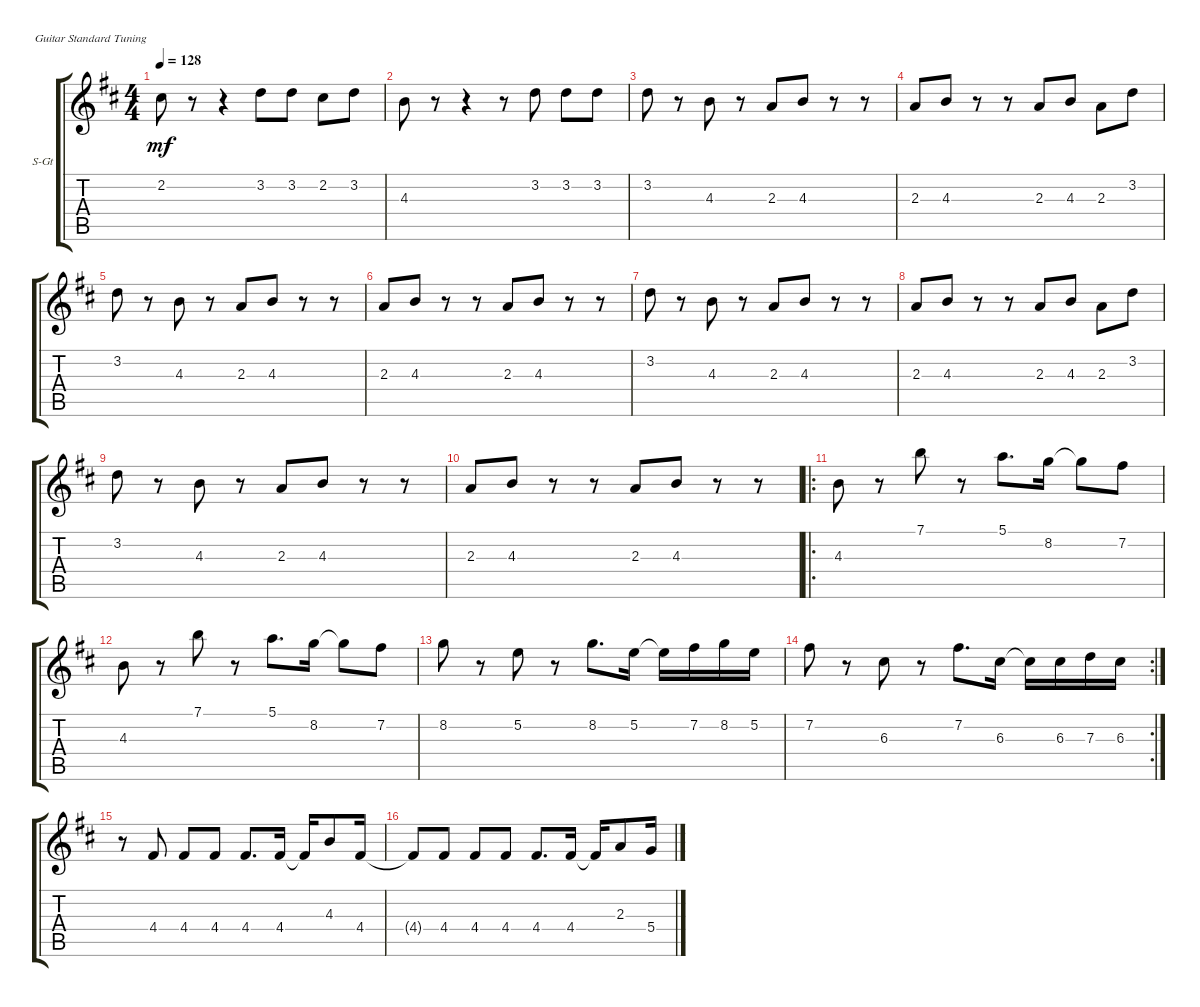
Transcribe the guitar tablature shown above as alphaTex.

\defaultSystemsLayout 4
\bracketExtendMode groupsimilarinstruments
\firstSystemTrackNameOrientation horizontal
\otherSystemsTrackNameOrientation horizontal
\track ("Steel Guitar" "S-Gt") {instrument acousticguitarsteel}
\staff {score tabs}
\tuning (E4 B3 G3 D3 A2 E2)
\ts (4 4)
\tempo 128
\clef g2
\ks bminor
2.2.8{dy mf} r.8 r.4 3.2.8 3.2.8 2.2.8 3.2.8 |
4.3.8 r.8 r.4 r.8 3.2.8 3.2.8 3.2.8 |
3.2.8 r.8 4.3.8 r.8 2.3.8 4.3.8 r.8 r.8 |
2.3.8 4.3.8 r.8 r.8 2.3.8 4.3.8 2.3.8 3.2.8 |
3.2.8 r.8 4.3.8 r.8 2.3.8 4.3.8 r.8 r.8 |
2.3.8 4.3.8 r.8 r.8 2.3.8 4.3.8 r.8 r.8 |
3.2.8 r.8 4.3.8 r.8 2.3.8 4.3.8 r.8 r.8 |
2.3.8 4.3.8 r.8 r.8 2.3.8 4.3.8 2.3.8 3.2.8 |
3.2.8 r.8 4.3.8 r.8 2.3.8 4.3.8 r.8 r.8 |
2.3.8 4.3.8 r.8 r.8 2.3.8 4.3.8 r.8 r.8 |
\ro
4.3.8 r.8 7.1.8 r.8 5.1.8{d} 8.2.16 8.2{t}.8 7.2.8 |
4.3.8 r.8 7.1.8 r.8 5.1.8{d} 8.2.16 8.2{t}.8 7.2.8 |
8.2.8 r.8 5.2.8 r.8 8.2.8{d} 5.2.16 5.2{t}.16 7.2.16 8.2.16 5.2.16 |
\rc 2
7.2.8 r.8 6.3.8 r.8 7.2.8{d} 6.3.16 6.3{t}.16 6.3.16 7.3.16 6.3.16 |
r.8 4.4.8 4.4.8 4.4.8 4.4.8{d} 4.4.16 4.4{t}.16 4.3.8 4.4.16 |
4.4{t}.8 4.4.8 4.4.8 4.4.8 4.4.8{d} 4.4.16 4.4{t}.16 2.3.8 5.4.16
